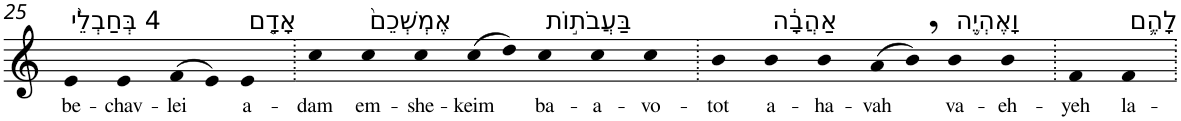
**kern	**text
*part1	*part1
*staff1	*staff1
*I"Piano	*
*I'Pno	*
!!LO:PB:g=z
*clefG2	*
*k[]	*
=25	=25
!LO:TX:a:t=4 בְּחַבְלֵ֨י	!
!	!LO:LY:b
4e	be-
!	!LO:LY:b
4e	-chav-
!	!LO:LY:b
(>8f	-lei
8e)	.
!LO:TX:a:t=אָדָ֤ם	!
!	!LO:LY:b
4e	a-
=26.	=26.
!	!LO:LY:b
4cc	-dam
!LO:TX:a:t=אֶמְשְׁכֵם֙	!
!	!LO:LY:b
4cc	em-
!	!LO:LY:b
4cc	-she-
!	!LO:LY:b
(>8cc	-keim
8dd)	.
!LO:TX:a:t=בַּעֲבֹת֣וֹת	!
!	!LO:LY:b
4cc	ba-
!	!LO:LY:b
4cc	-a-
!	!LO:LY:b
4cc	-vo-
=27.	=27.
!	!LO:LY:b
4b	-tot
!LO:TX:a:t=אַהֲבָ֔ה	!
!	!LO:LY:b
4b	a-
!	!LO:LY:b
4b	-ha-
!	!LO:LY:b
(>8a	-vah
8b,)	.
!LO:TX:a:t=וָאֶהְיֶ֥ה	!
!	!LO:LY:b
4b	va-
!	!LO:LY:b
4b	-eh-
=28.	=28.
!	!LO:LY:b
4f	-yeh
!LO:TX:a:t=לָהֶ֛ם	!
!	!LO:LY:b
4f	la-
=.	=.
*-	*-
